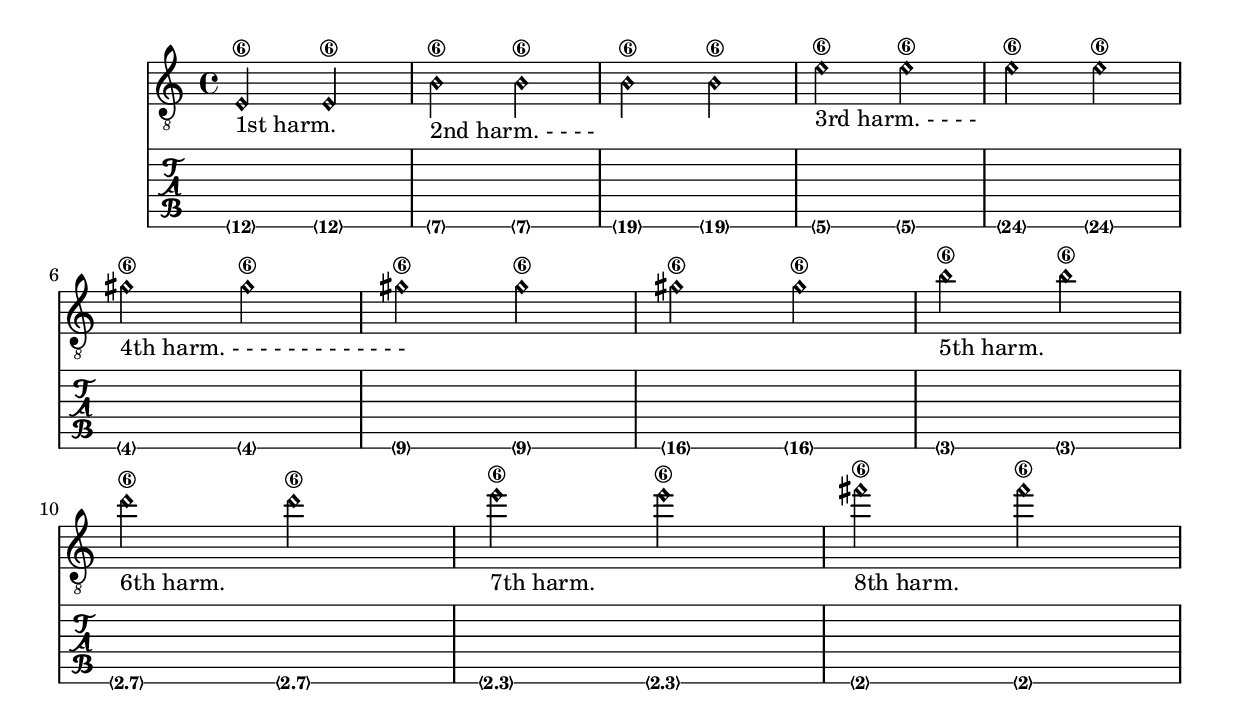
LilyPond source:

% DO NOT EDIT this file manually; it is automatically
% generated from Documentation/snippets/new
% Make any changes in Documentation/snippets/new/
% and then run scripts/auxiliar/makelsr.py
%
% This file is in the public domain.
%% Note: this file works from version 2.14.0
\version "2.14.0"

\header {
%% Translation of GIT committish: 2d548a99cb9dba80f2ff035582009477cd37eceb
  texidoces = "
Referencia para armónicos sobre cuerdas al aire (armónicos naturales):

"
  doctitlees = "Referencia para armónicos sobre cuerdas al aire"

%% Translation of GIT committish: f86f00c1a8de0f034ba48506de2801c074bd5422
  texidocde = "
Referenz für Flageolett von offenen Saiten:
"
  doctitlede = "Referenz für Flageolett von offenen Saiten"

%% Translation of GIT committish: 40bf2b38d674c43f38058494692d1a0993fad0bd
  texidocfr = "
Table des harmoniques sur corde à vide (harmoniques naturelles):

"
  doctitlefr = "Table des harmoniques sur corde à vide"



  lsrtags = "fretted-strings"
  texidoc = "
Reference for open-string harmonics:
"
  doctitle = "Reference for open-string harmonics"
} % begin verbatim


openStringHarmonics = {
  %first harmonic
  \harmonicByFret #12 e,2\6_\markup{"1st harm."}
  \harmonicByRatio #1/2 e,\6
  %second harmonic
  \harmonicByFret #7 e,\6_\markup{"2nd harm. - - - -"}
  \harmonicByRatio #1/3 e,\6
  \harmonicByFret #19 e,\6
  \harmonicByRatio #2/3 e,\6
  %\harmonicByFret #19 < e,\6 a,\5 d\4 >
  %\harmonicByRatio #2/3 < e,\6 a,\5 d\4 >
  %third harmonic
  \harmonicByFret #5 e,\6_\markup{"3rd harm. - - - -"}
  \harmonicByRatio #1/4 e,\6
  \harmonicByFret #24 e,\6
  \harmonicByRatio #3/4 e,\6
  \break
  %fourth harmonic
  \harmonicByFret #4 e,\6_\markup{"4th harm. - - - - - - - - - - - - -"}
  \harmonicByRatio #1/5 e,\6
  \harmonicByFret #9 e,\6
  \harmonicByRatio #2/5 e,\6
  \harmonicByFret #16 e,\6
  \harmonicByRatio #3/5 e,\6
  %fifth harmonic
  \harmonicByFret #3 e,\6_\markup{"5th harm."}
  \harmonicByRatio #1/6 e,\6
  \break
  %sixth harmonic
  \harmonicByFret #2.7 e,\6_\markup{"6th harm."}
  \harmonicByRatio #1/7 e,\6
  %seventh harmonic
  \harmonicByFret #2.3 e,\6_\markup{"7th harm."}
  \harmonicByRatio #1/8 e,\6
  %eighth harmonic
  \harmonicByFret #2 e,\6_\markup{"8th harm."}
  \harmonicByRatio #1/9 e,\6
}

\score {
  <<
    \new Staff {
      \new Voice {
        \clef "treble_8"
        \openStringHarmonics
      }
    }
    \new TabStaff {
      \new TabVoice {
        \openStringHarmonics
      }
    }
  >>
}
